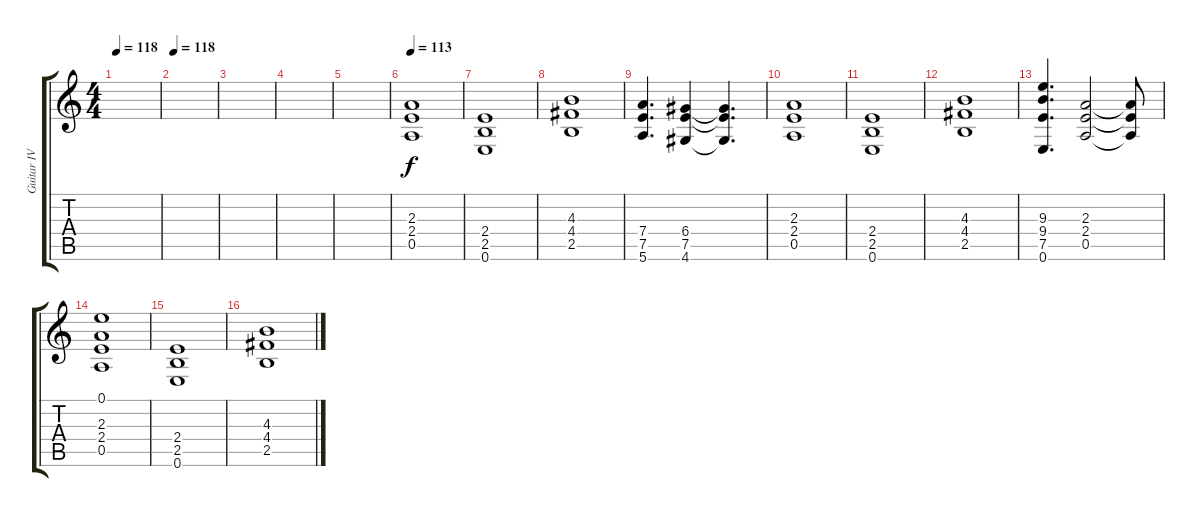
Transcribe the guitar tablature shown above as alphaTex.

\track ("Guitar IV" "Guitar IV") {instrument distortionguitar}
\staff {score tabs}
\tuning (E4 B3 G3 D3 A2 E2) {hide}
\ts (4 4)
\tempo 118
\clef g2
\ks c
|
\tempo 118
|
|
|
|
\tempo 113
(2.3 2.4 0.5).1 |
(2.4 2.5 0.6).1 |
(4.3 4.4 2.5).1 |
(7.4 7.5 5.6).4{d} (6.4 7.5 4.6).4 (6.4{t} 7.5{t} 4.6{t}).4{d} |
(2.3 2.4 0.5).1 |
(2.4 2.5 0.6).1 |
(4.3 4.4 2.5).1 |
(9.3 9.4 7.5 0.6).4{d} (2.3 2.4 0.5).2 (2.3{t} 2.4{t} 0.5{t}).8 |
(0.1 2.3 2.4 0.5).1 |
(2.4 2.5 0.6).1 |
(4.3 4.4 2.5).1
